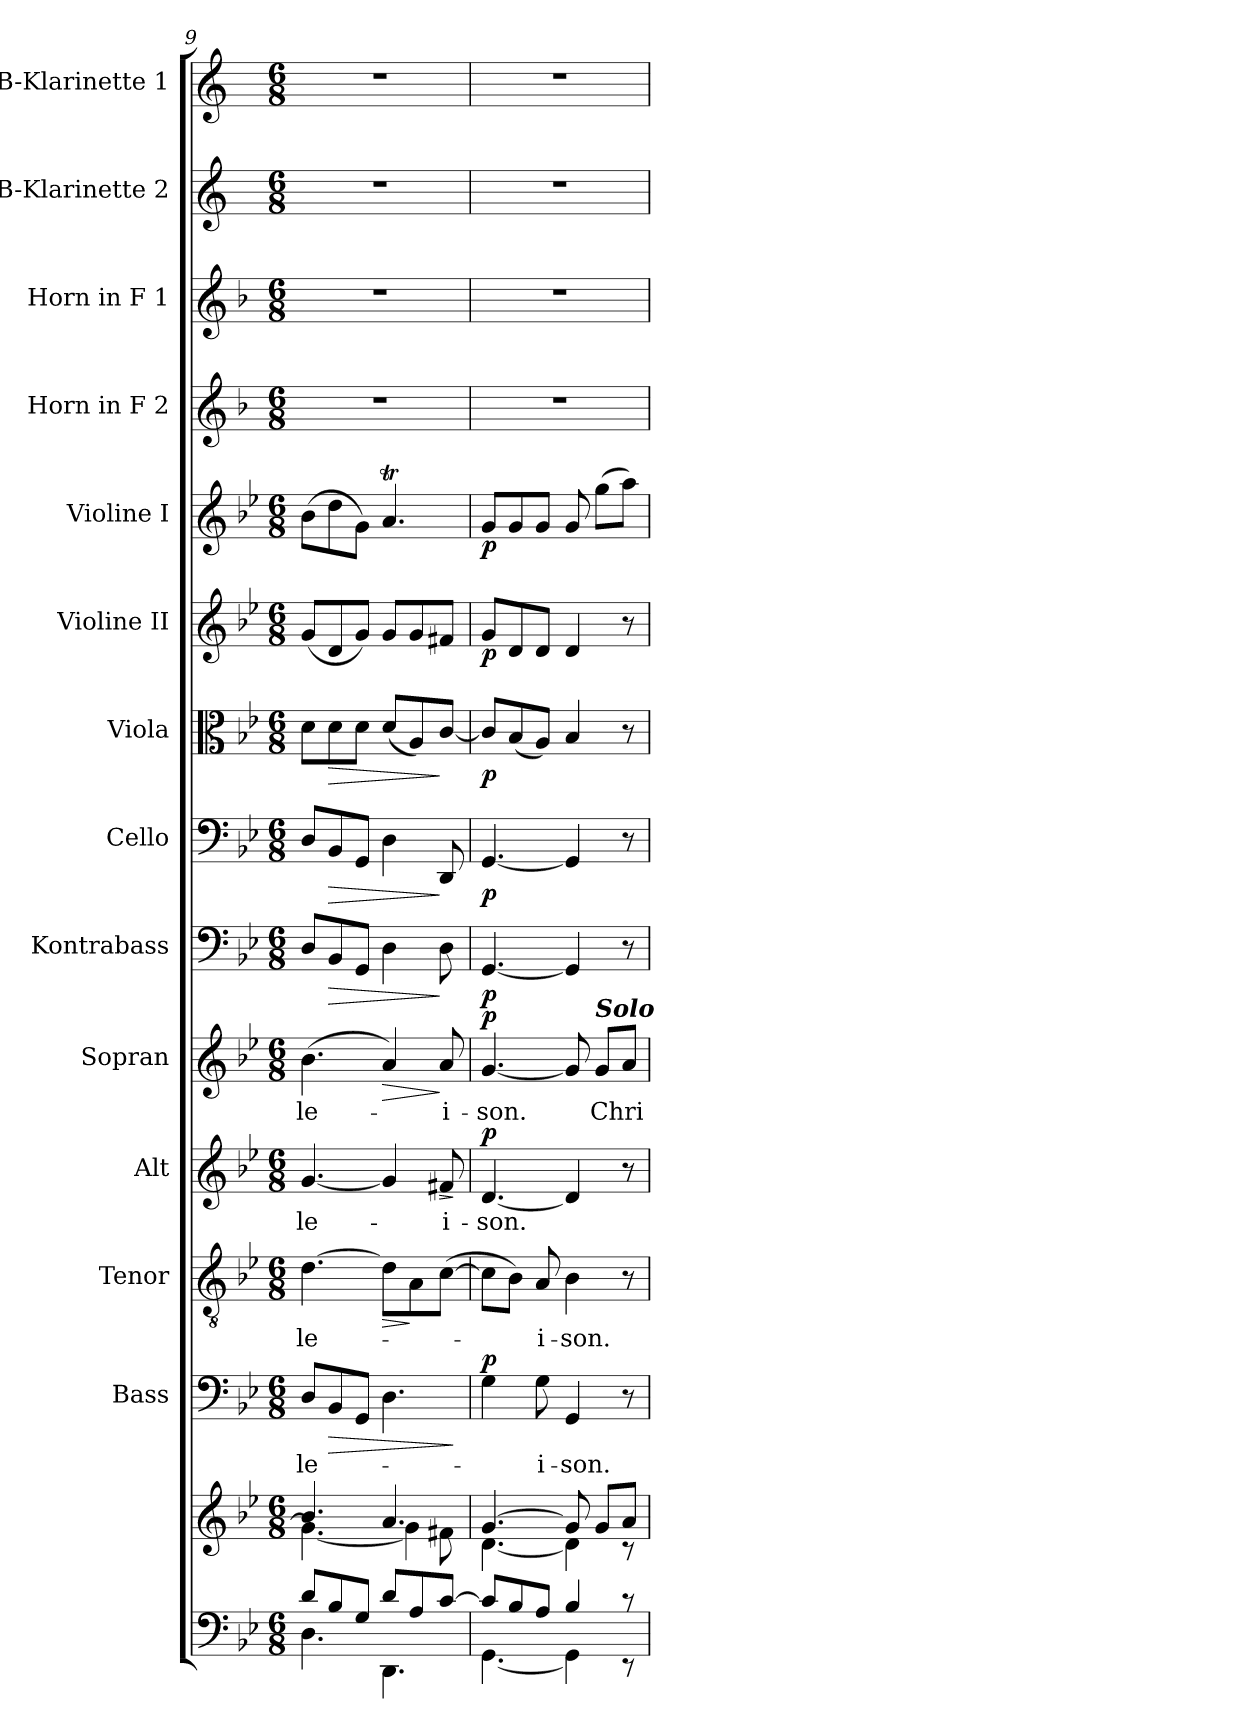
**kern	**kern	**kern	**text	**dynam	**kern	**text	**dynam	**kern	**text	**dynam	**kern	**text	**dynam	**kern	**dynam	**kern	**dynam	**kern	**dynam	**kern	**dynam	**kern	**dynam	**kern	**kern	**kern	**kern
*part14	*part14	*part13	*part13	*part13	*part12	*part12	*part12	*part11	*part11	*part11	*part10	*part10	*part10	*part9	*part9	*part8	*part8	*part7	*part7	*part6	*part6	*part5	*part5	*part4	*part3	*part2	*part1
*staff15	*staff14	*staff13	*staff13	*staff13	*staff12	*staff12	*staff12	*staff11	*staff11	*staff11	*staff10	*staff10	*staff10	*staff9	*staff9	*staff8	*staff8	*staff7	*staff7	*staff6	*staff6	*staff5	*staff5	*staff4	*staff3	*staff2	*staff1
*	*	*I"Bass	*	*	*I"Tenor	*	*	*I"Alt	*	*	*I"Sopran	*	*	*I"Kontrabass	*	*I"Cello	*	*I"Viola	*	*I"Violine II	*	*I"Violine I	*	*I"Horn in F 2	*I"Horn in F 1	*I"B-Klarinette 2	*I"B-Klarinette 1
*	*	*I'B.	*	*	*I'T.	*	*	*I'A.	*	*	*I'S.	*	*	*I'Kb.	*	*	*	*I'Vla.	*	*I'Vl. II	*	*I'Vl. I	*	*	*	*I'B Kl. 2	*I'B Kl. 1
*clefF4	*clefG2	*clefF4	*	*	*clefGv2	*	*	*clefG2	*	*	*clefG2	*	*	*clefF4	*	*clefF4	*	*clefC3	*	*clefG2	*	*clefG2	*	*clefG2	*clefG2	*clefG2	*clefG2
*	*	*	*	*	*	*	*	*	*	*	*	*	*	*ITrd7c12	*	*	*	*	*	*	*	*	*	*ITrd4c7	*ITrd4c7	*ITrd1c2	*ITrd1c2
*k[b-e-]	*k[b-e-]	*k[b-e-]	*	*	*k[b-e-]	*	*	*k[b-e-]	*	*	*k[b-e-]	*	*	*k[b-e-]	*	*k[b-e-]	*	*k[b-e-]	*	*k[b-e-]	*	*k[b-e-]	*	*k[b-e-]	*k[b-e-]	*k[b-e-]	*k[b-e-]
*B-:	*B-:	*B-:	*	*	*B-:	*	*	*B-:	*	*	*B-:	*	*	*B-:	*	*B-:	*	*B-:	*	*B-:	*	*B-:	*	*B-:	*B-:	*B-:	*B-:
*M6/8	*M6/8	*M6/8	*	*	*M6/8	*	*	*M6/8	*	*	*M6/8	*	*	*M6/8	*	*M6/8	*	*M6/8	*	*M6/8	*	*M6/8	*	*M6/8	*M6/8	*M6/8	*M6/8
=9	=9	=9	=9	=9	=9	=9	=9	=9	=9	=9	=9	=9	=9	=9	=9	=9	=9	=9	=9	=9	=9	=9	=9	=9	=9	=9	=9
*^	*^	*	*	*	*	*	*	*	*	*	*	*	*	*	*	*	*	*	*	*	*	*	*	*	*	*	*
!	!	!	!	!	!LO:LY:b	!	!	!LO:LY:b	!	!	!LO:LY:b	!	!	!LO:LY:b	!	!	!	!	!	!	!	!	!	!	!	!	!	!	!
8d/L	4.D\	4.b-/	4.g\_	8D/L	-le-	.	[4.d\	-le-	.	[4.g/	-le-	.	(>4.b-\	-le-	.	8DD/L	.	8D/L	.	8d\L	.	(<8g/L	.	(>8b-\L	.	2.r	2.r	2.r	2.r
!	!	!	!	!	!	!LO:HP:b	!	!	!	!	!	!	!	!	!	!	!LO:HP:b	!	!LO:HP:b	!	!LO:HP:b	!	!	!	!	!	!	!	!
8B-/	.	.	.	8BB-/	.	>	.	.	.	.	.	.	.	.	.	8BBB-/	>	8BB-/	>	8d\	>	8d/	.	8dd\	.	.	.	.	.
8G/J	.	.	.	8GG/J	.	.	.	.	.	.	.	.	.	.	.	8GGG/J	.	8GG/J	.	8d\J	.	8g/J)	.	8g\J)	.	.	.	.	.
!	!	!	!	!	!	!	!	!	!LO:HP:b	!	!	!	!	!	!LO:HP:b	!	!	!	!	!	!	!	!	!	!	!	!	!	!
8d/L	4.DD\	4.a/	4g\]	4.D\	.	.	8d\L]	.	>	4g/]	.	.	4a/)	.	>	4DD\	.	4D\	.	(<8d/L	.	8g/L	.	4.at/	.	.	.	.	.
8A/	.	.	.	.	.	.	8A\	.	]	.	.	.	.	.	.	.	.	.	.	8A/)	.	8g/	.	.	.	.	.	.	.
!	!	!	!	!	!	!	!	!	!	!	!LO:LY:b	!LO:HP:b	!	!LO:LY:b	!	!	!	!	!	!	!	!	!	!	!	!	!	!	!
[>8c/J	.	.	8f#X\	.	.	.	(>[8c\J	.	.	8f#X/	-i-	>	8a/	-i-	]	8DD\	]	8DD/	]	[8c/J	]	8f#X/J	.	.	.	.	.	.	.
*v	*v	*	*	*	*	*	*	*	*	*	*	*	*	*	*	*	*	*	*	*	*	*	*	*	*	*	*	*	*
*	*v	*v	*	*	*	*	*	*	*	*	*	*	*	*	*	*	*	*	*	*	*	*	*	*	*	*	*	*
.	.	.	.	]	.	.	.	.	.	]	.	.	.	.	.	.	.	.	.	.	.	.	.	.	.	.	.
=10	=10	=10	=10	=10	=10	=10	=10	=10	=10	=10	=10	=10	=10	=10	=10	=10	=10	=10	=10	=10	=10	=10	=10	=10	=10	=10	=10
*^	*^	*	*	*	*	*	*	*	*	*	*	*	*	*	*	*	*	*	*	*	*	*	*	*	*	*	*
!	!	!	!	!	!	!LO:DY:a	!	!	!	!	!LO:LY:b	!LO:DY:a	!	!LO:LY:b	!LO:DY:a	!	!LO:DY:b	!	!LO:DY:b	!	!LO:DY:b	!	!LO:DY:b	!	!LO:DY:b	!	!	!	!
8c/L]	[<4.GG\	[>4.g/	[<4.d\	4G\	.	p	8c\L]	.	.	[4.d/	-son.	p	[4.g/	-son.	p	[4.GGG/	p	[4.GG/	p	8c/L]	p	8g/L	p	8g/L	p	2.r	2.r	2.r	2.r
8B-/	.	.	.	.	.	.	8B-\J)	.	.	.	.	.	.	.	.	.	.	.	.	(<8B-/	.	8d/	.	8g/	.	.	.	.	.
!	!	!	!	!	!LO:LY:b	!	!	!LO:LY:b	!	!	!	!	!	!	!	!	!	!	!	!	!	!	!	!	!	!	!	!	!
8A/J	.	.	.	8G\	-i-	.	8A/	-i-	.	.	.	.	.	.	.	.	.	.	.	8A/J)	.	8d/J	.	8g/J	.	.	.	.	.
!	!	!	!	!	!LO:LY:b	!	!	!LO:LY:b	!	!	!	!	!	!	!	!	!	!	!	!	!	!	!	!	!	!	!	!	!
4B-/	4GG\]	8g/]	4d\]	4GG/	-son.	.	4B-\	-son.	.	4d/]	.	.	8g/]	.	.	4GGG/]	.	4GG/]	.	4B-/	.	4d/	.	8g/	.	.	.	.	.
!	!	!	!	!	!	!	!	!	!	!	!	!	!LO:TX:a:Bi:t=Solo	!	!	!	!	!	!	!	!	!	!	!	!	!	!	!	!
!	!	!	!	!	!	!	!	!	!	!	!	!	!	!LO:LY:b	!	!	!	!	!	!	!	!	!	!	!	!	!	!	!
.	.	8g/L	.	.	.	.	.	.	.	.	.	.	8g/L	Chri-	.	.	.	.	.	.	.	.	.	(>8gg\L	.	.	.	.	.
8r	8r	8a/J	8rc	8r	.	.	8r	.	.	8r	.	.	8a/J	.	.	8r	.	8r	.	8r	.	8r	.	8aa\J)	.	.	.	.	.
*v	*v	*	*	*	*	*	*	*	*	*	*	*	*	*	*	*	*	*	*	*	*	*	*	*	*	*	*	*	*
*	*v	*v	*	*	*	*	*	*	*	*	*	*	*	*	*	*	*	*	*	*	*	*	*	*	*	*	*	*
=	=	=	=	=	=	=	=	=	=	=	=	=	=	=	=	=	=	=	=	=	=	=	=	=	=	=	=
*-	*-	*-	*-	*-	*-	*-	*-	*-	*-	*-	*-	*-	*-	*-	*-	*-	*-	*-	*-	*-	*-	*-	*-	*-	*-	*-	*-
